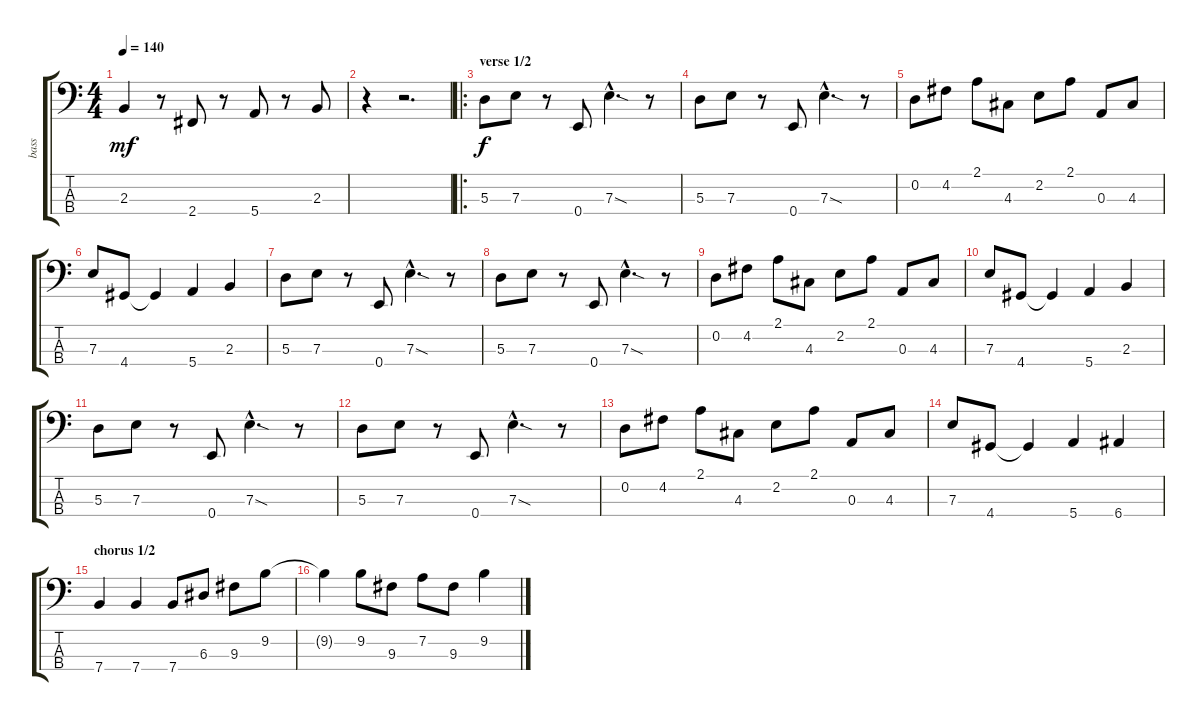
\track ("bass" "bass") {instrument electricbassfinger}
\staff {score tabs}
\tuning (G2 D2 A1 E1) {hide}
\ts (4 4)
\tempo 140
\clef f4
\ks c
2.3.4{dy mf} r.8 2.4.8 r.8 5.4.8 r.8 2.3.8 |
r.4 r.2{d} |
\ro
\section ("" "verse 1/2")
5.3.8{dy f} 7.3.8 r.8 0.4.8 7.3{sod hac}.4{d} r.8 |
5.3.8 7.3.8 r.8 0.4.8 7.3{sod hac}.4{d} r.8 |
0.2.8 4.2.8 2.1.8 4.3.8 2.2.8 2.1.8 0.3.8 4.3.8 |
7.3.8 4.4.8 4.4{t}.4 5.4.4 2.3.4 |
5.3.8 7.3.8 r.8 0.4.8 7.3{sod hac}.4{d} r.8 |
5.3.8 7.3.8 r.8 0.4.8 7.3{sod hac}.4{d} r.8 |
0.2.8 4.2.8 2.1.8 4.3.8 2.2.8 2.1.8 0.3.8 4.3.8 |
7.3.8 4.4.8 4.4{t}.4 5.4.4 2.3.4 |
5.3.8 7.3.8 r.8 0.4.8 7.3{sod hac}.4{d} r.8 |
5.3.8 7.3.8 r.8 0.4.8 7.3{sod hac}.4{d} r.8 |
0.2.8 4.2.8 2.1.8 4.3.8 2.2.8 2.1.8 0.3.8 4.3.8 |
7.3.8 4.4.8 4.4{t}.4 5.4.4 6.4.4 |
\section ("" "chorus 1/2")
7.4.4 7.4.4 7.4.8 6.3.8 9.3.8 9.2.8 |
9.2{t}.4 9.2.8 9.3.8 7.2.8 9.3.8 9.2.4
